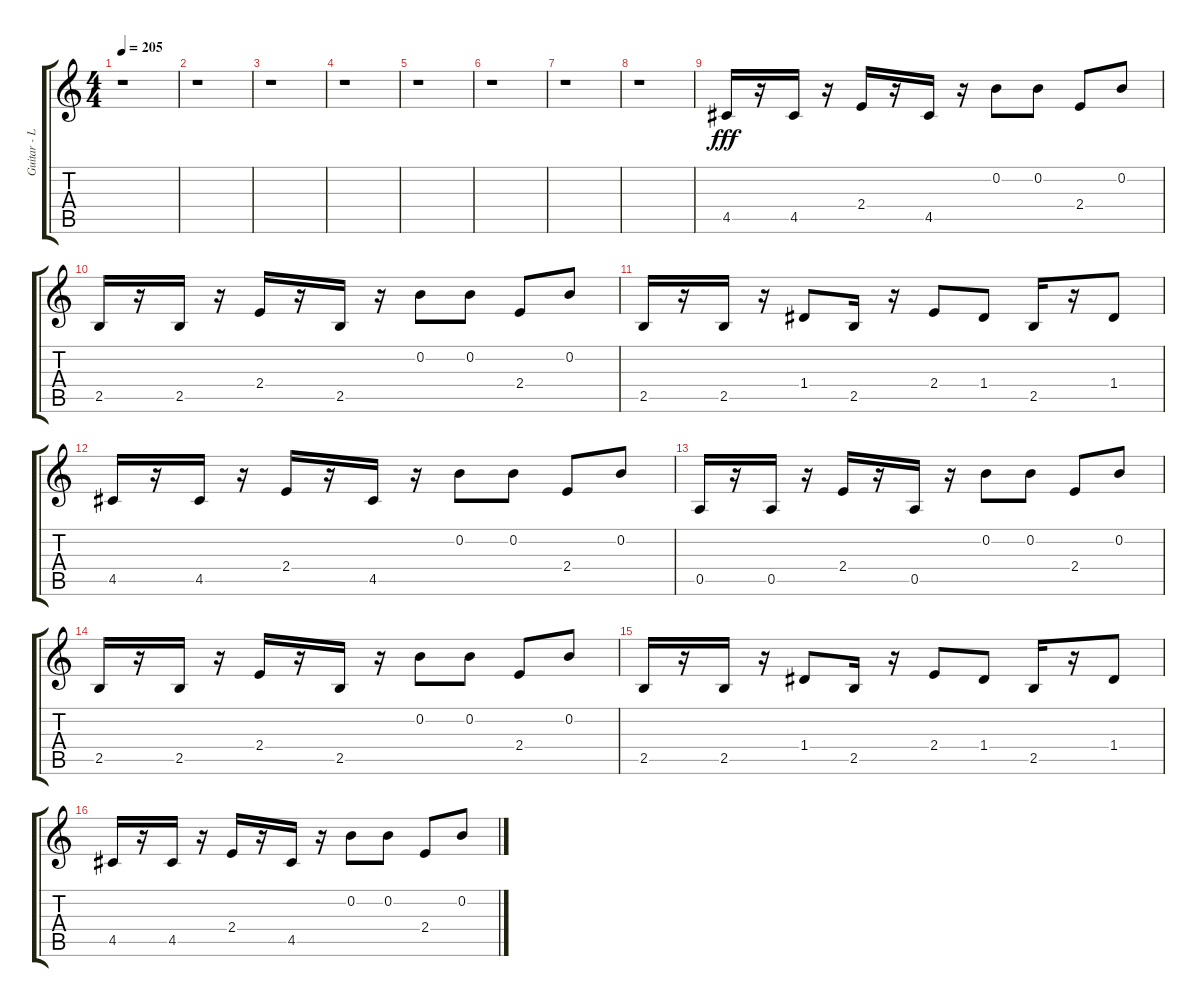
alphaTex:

\track ("Guitar - Lead" "Guitar - L") {instrument distortionguitar}
\staff {score tabs}
\tuning (E4 B3 G3 D3 A2 E2) {hide}
\ts (4 4)
\tempo 205
\clef g2
\ks c
r.1{dy fff instrument distortionguitar} |
r.1 |
r.1 |
r.1 |
r.1 |
r.1 |
r.1 |
r.1 |
4.5.16 r.16 4.5.16 r.16 2.4.16 r.16 4.5.16 r.16 0.2.8 0.2.8 2.4.8 0.2.8 |
2.5.16 r.16 2.5.16 r.16 2.4.16 r.16 2.5.16 r.16 0.2.8 0.2.8 2.4.8 0.2.8 |
2.5.16 r.16 2.5.16 r.16 1.4.8 2.5.16 r.16 2.4.8 1.4.8 2.5.16 r.16 1.4.8 |
4.5.16 r.16 4.5.16 r.16 2.4.16 r.16 4.5.16 r.16 0.2.8 0.2.8 2.4.8 0.2.8 |
0.5.16 r.16 0.5.16 r.16 2.4.16 r.16 0.5.16 r.16 0.2.8 0.2.8 2.4.8 0.2.8 |
2.5.16 r.16 2.5.16 r.16 2.4.16 r.16 2.5.16 r.16 0.2.8 0.2.8 2.4.8 0.2.8 |
2.5.16 r.16 2.5.16 r.16 1.4.8 2.5.16 r.16 2.4.8 1.4.8 2.5.16 r.16 1.4.8 |
4.5.16 r.16 4.5.16 r.16 2.4.16 r.16 4.5.16 r.16 0.2.8 0.2.8 2.4.8 0.2.8
